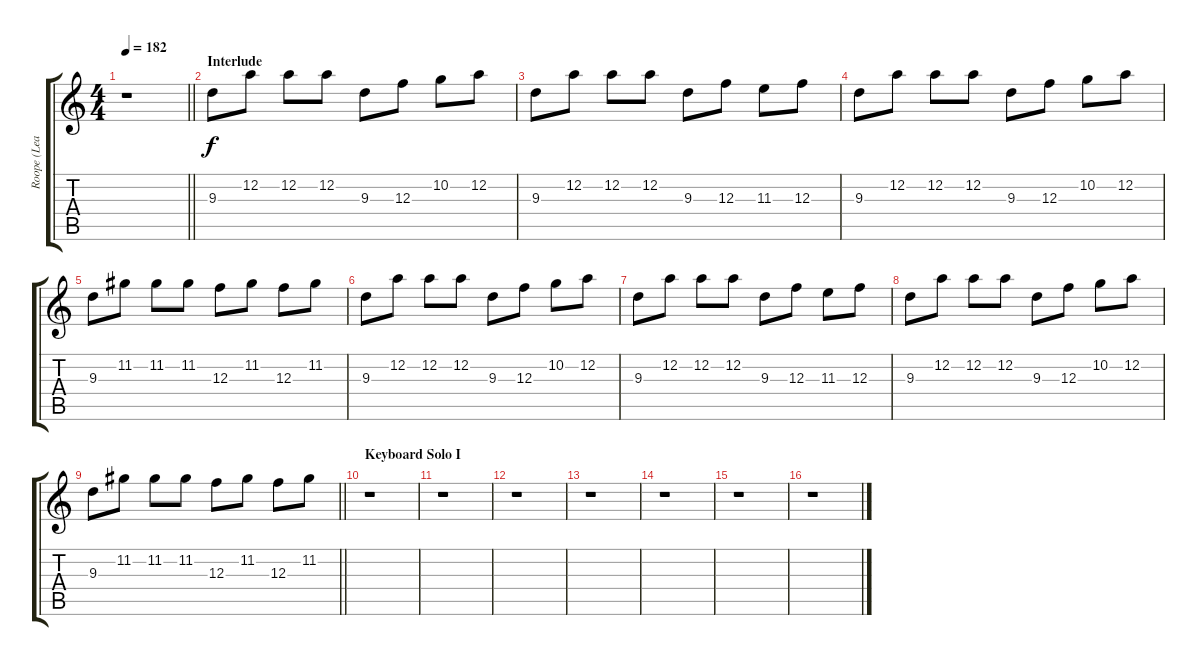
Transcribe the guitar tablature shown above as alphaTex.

\track ("Roope (Lead Guitar)" "Roope (Lea") {instrument distortionguitar}
\staff {score tabs}
\tuning (D4 A3 F3 C3 G2 C2) {hide}
\ts (4 4)
\tempo 182
\clef g2
\barLineRight lightlight
\ks c
r.1{dy f} |
\section ("" "Interlude")
9.3.8{volume 14 balance 12 instrument distortionguitar} 12.2.8 12.2.8 12.2.8 9.3.8 12.3.8 10.2.8 12.2.8 |
9.3.8 12.2.8 12.2.8 12.2.8 9.3.8 12.3.8 11.3.8 12.3.8 |
9.3.8 12.2.8 12.2.8 12.2.8 9.3.8 12.3.8 10.2.8 12.2.8 |
9.3.8 11.2.8 11.2.8 11.2.8 12.3.8 11.2.8 12.3.8 11.2.8 |
9.3.8 12.2.8 12.2.8 12.2.8 9.3.8 12.3.8 10.2.8 12.2.8 |
9.3.8 12.2.8 12.2.8 12.2.8 9.3.8 12.3.8 11.3.8 12.3.8 |
9.3.8 12.2.8 12.2.8 12.2.8 9.3.8 12.3.8 10.2.8 12.2.8 |
\barLineRight lightlight
9.3.8 11.2.8 11.2.8 11.2.8 12.3.8 11.2.8 12.3.8 11.2.8 |
\section ("" "Keyboard Solo I")
r.1 |
r.1 |
r.1 |
r.1 |
r.1 |
r.1 |
r.1
